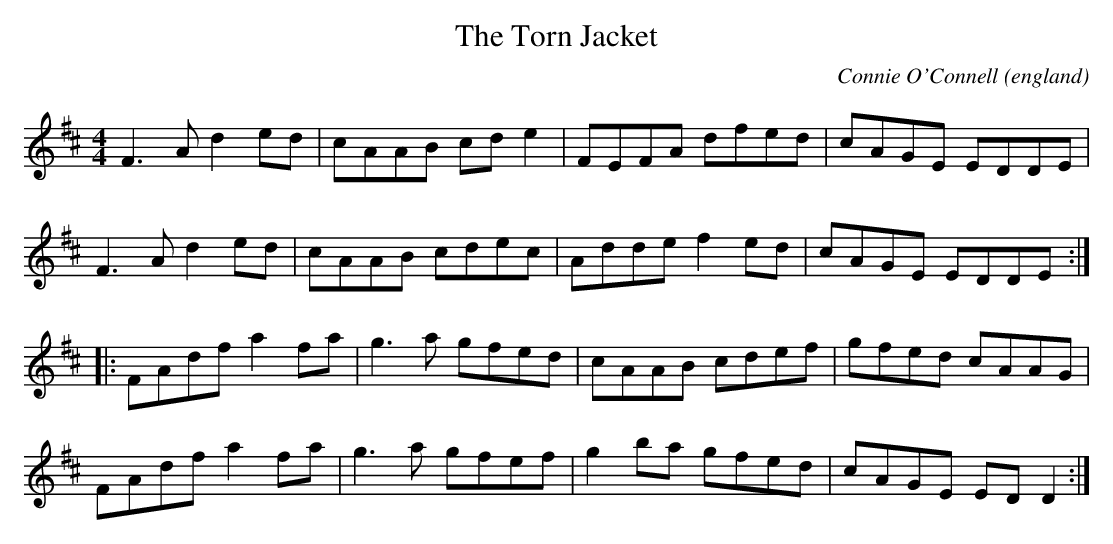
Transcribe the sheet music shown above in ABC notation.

X:1
T:The Torn Jacket
O:england
M:4/4
L:1/8
C:Connie O'Connell
K:D
F3 A d2 ed|cAAB cd e2|FEFA dfed|cAGE EDDE|
F3 A d2 ed|cAAB cdec|Adde f2 ed|cAGE EDDE:|
|:FAdf a2 fa|g3 a gfed|cAAB cdef|gfed cAAG|
FAdf a2 fa|g3 a gfef|g2 ba gfed|cAGE ED D2:|
